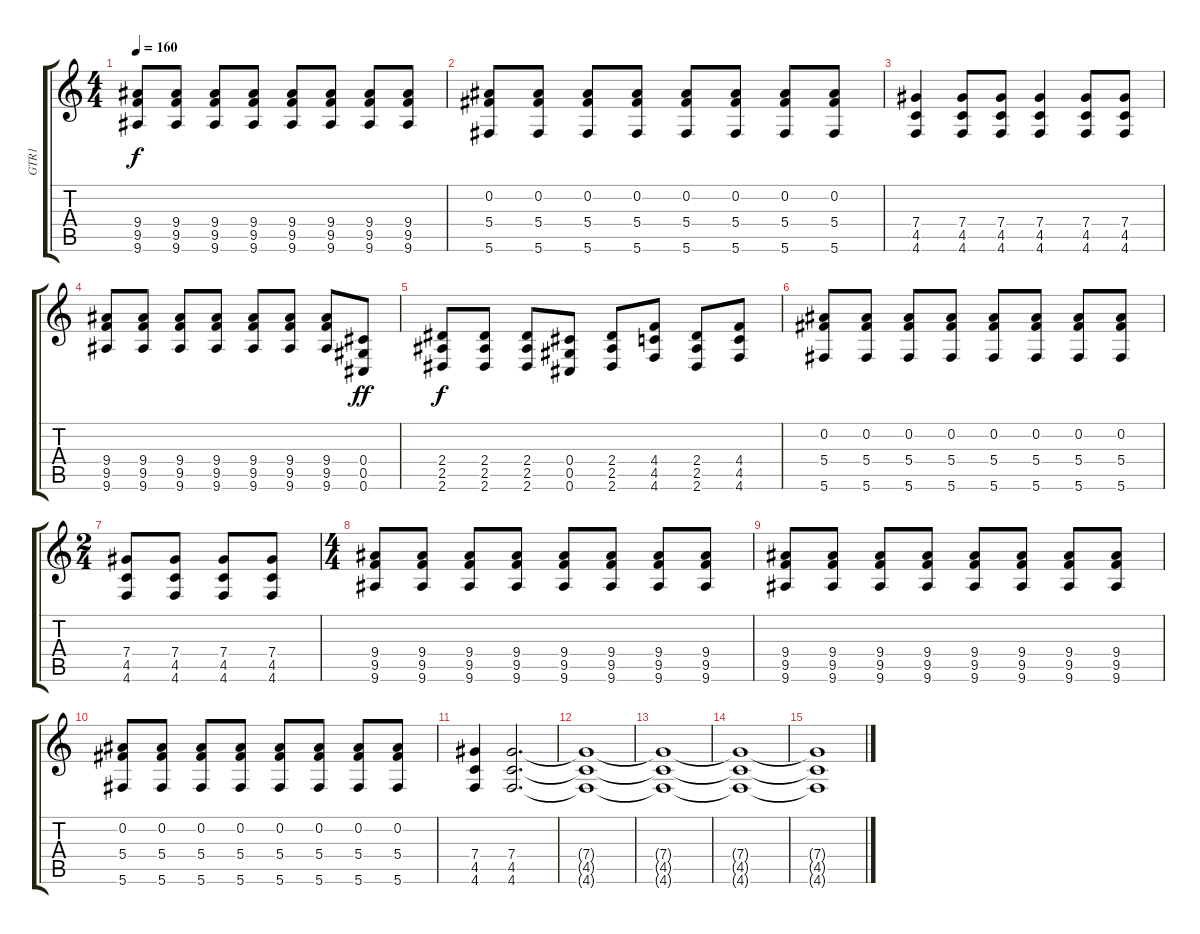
\track ("GTR1" "GTR1") {instrument distortionguitar}
\staff {score tabs}
\tuning (Eb4 Bb3 Gb3 Db3 Ab2 Db2) {hide}
\ts (4 4)
\tempo 160
\clef g2
\ks c
(9.4 9.5 9.6).8{dy f} (9.4 9.5 9.6).8 (9.4 9.5 9.6).8 (9.4 9.5 9.6).8 (9.4 9.5 9.6).8 (9.4 9.5 9.6).8 (9.4 9.5 9.6).8 (9.4 9.5 9.6).8 |
(0.2 5.4 5.6).8 (0.2 5.4 5.6).8 (0.2 5.4 5.6).8 (0.2 5.4 5.6).8 (0.2 5.4 5.6).8 (0.2 5.4 5.6).8 (0.2 5.4 5.6).8 (0.2 5.4 5.6).8 |
(7.4 4.5 4.6).4 (7.4 4.5 4.6).8 (7.4 4.5 4.6).8 (7.4 4.5 4.6).4 (7.4 4.5 4.6).8 (7.4 4.5 4.6).8 |
(9.4 9.5 9.6).8 (9.4 9.5 9.6).8 (9.4 9.5 9.6).8 (9.4 9.5 9.6).8 (9.4 9.5 9.6).8 (9.4 9.5 9.6).8 (9.4 9.5 9.6).8 (0.4 0.5 0.6).8{dy ff} |
(2.4 2.5 2.6).8{dy f} (2.4 2.5 2.6).8 (2.4 2.5 2.6).8 (0.4 0.5 0.6).8 (2.4 2.5 2.6).8 (4.4 4.5 4.6).8 (2.4 2.5 2.6).8 (4.4 4.5 4.6).8 |
(0.2 5.4 5.6).8 (0.2 5.4 5.6).8 (0.2 5.4 5.6).8 (0.2 5.4 5.6).8 (0.2 5.4 5.6).8 (0.2 5.4 5.6).8 (0.2 5.4 5.6).8 (0.2 5.4 5.6).8 |
\ts (2 4)
(7.4 4.5 4.6).8 (7.4 4.5 4.6).8 (7.4 4.5 4.6).8 (7.4 4.5 4.6).8 |
\ts (4 4)
(9.4 9.5 9.6).8 (9.4 9.5 9.6).8 (9.4 9.5 9.6).8 (9.4 9.5 9.6).8 (9.4 9.5 9.6).8 (9.4 9.5 9.6).8 (9.4 9.5 9.6).8 (9.4 9.5 9.6).8 |
(9.4 9.5 9.6).8 (9.4 9.5 9.6).8 (9.4 9.5 9.6).8 (9.4 9.5 9.6).8 (9.4 9.5 9.6).8 (9.4 9.5 9.6).8 (9.4 9.5 9.6).8 (9.4 9.5 9.6).8 |
(0.2 5.4 5.6).8 (0.2 5.4 5.6).8 (0.2 5.4 5.6).8 (0.2 5.4 5.6).8 (0.2 5.4 5.6).8 (0.2 5.4 5.6).8 (0.2 5.4 5.6).8 (0.2 5.4 5.6).8 |
(7.4 4.5 4.6).4 (7.4 4.5 4.6).2{d} |
(7.4{t} 4.5{t} 4.6{t}).1 |
(7.4{t} 4.5{t} 4.6{t}).1 |
(7.4{t} 4.5{t} 4.6{t}).1 |
(7.4{t} 4.5{t} 4.6{t}).1
